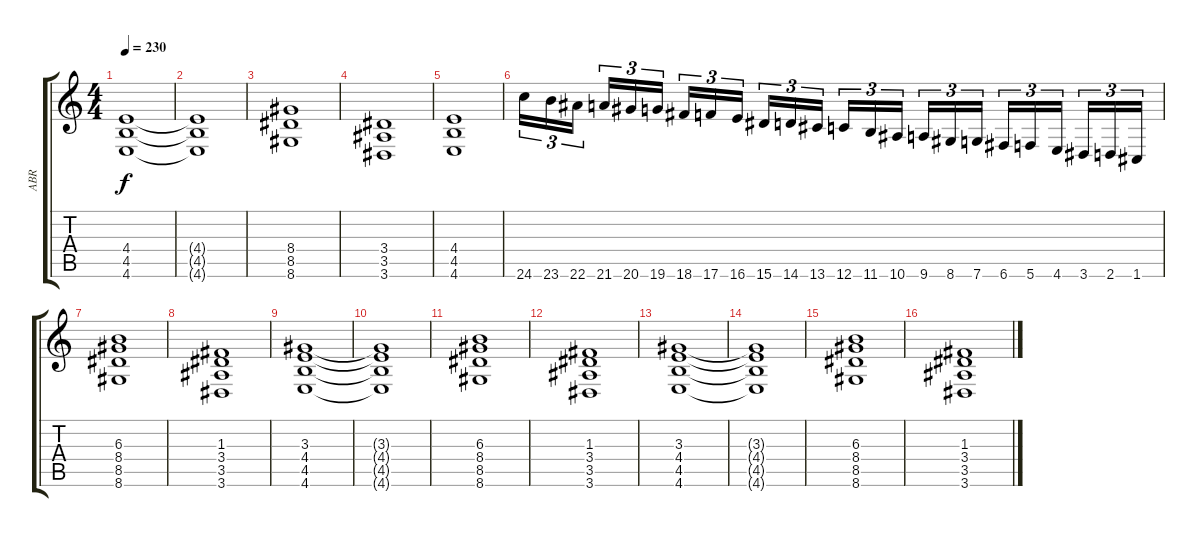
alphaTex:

\track ("ABR" "ABR") {instrument distortionguitar}
\staff {score tabs}
\tuning (D4 A3 F3 C3 G2 C2) {hide}
\ts (4 4)
\tempo 230
\clef g2
\ks c
(4.4 4.5 4.6).1{dy f} |
(4.4{t} 4.5{t} 4.6{t}).1 |
(8.4 8.5 8.6).1 |
(3.4 3.5 3.6).1 |
(4.4 4.5 4.6).1 |
24.6.16{tu (3 2) volume 16 instrument guitarfretnoise} 23.6.16{tu (3 2)} 22.6.16{tu (3 2) beam splitsecondary} 21.6.16{tu (3 2)} 20.6.16{tu (3 2)} 19.6.16{tu (3 2)} 18.6.16{tu (3 2)} 17.6.16{tu (3 2)} 16.6.16{tu (3 2) beam splitsecondary} 15.6.16{tu (3 2)} 14.6.16{tu (3 2)} 13.6.16{tu (3 2)} 12.6.16{tu (3 2)} 11.6.16{tu (3 2)} 10.6.16{tu (3 2) beam splitsecondary} 9.6.16{tu (3 2)} 8.6.16{tu (3 2)} 7.6.16{tu (3 2)} 6.6.16{tu (3 2)} 5.6.16{tu (3 2)} 4.6.16{tu (3 2) beam splitsecondary} 3.6.16{tu (3 2)} 2.6.16{tu (3 2)} 1.6.16{tu (3 2)} |
(6.3 8.4 8.5 8.6).1{balance 16 instrument distortionguitar} |
(1.3 3.4 3.5 3.6).1 |
(3.3 4.4 4.5 4.6).1 |
(3.3{t} 4.4{t} 4.5{t} 4.6{t}).1 |
(6.3 8.4 8.5 8.6).1 |
(1.3 3.4 3.5 3.6).1 |
(3.3 4.4 4.5 4.6).1 |
(3.3{t} 4.4{t} 4.5{t} 4.6{t}).1 |
(6.3 8.4 8.5 8.6).1{volume 11 balance 16} |
(1.3 3.4 3.5 3.6).1
